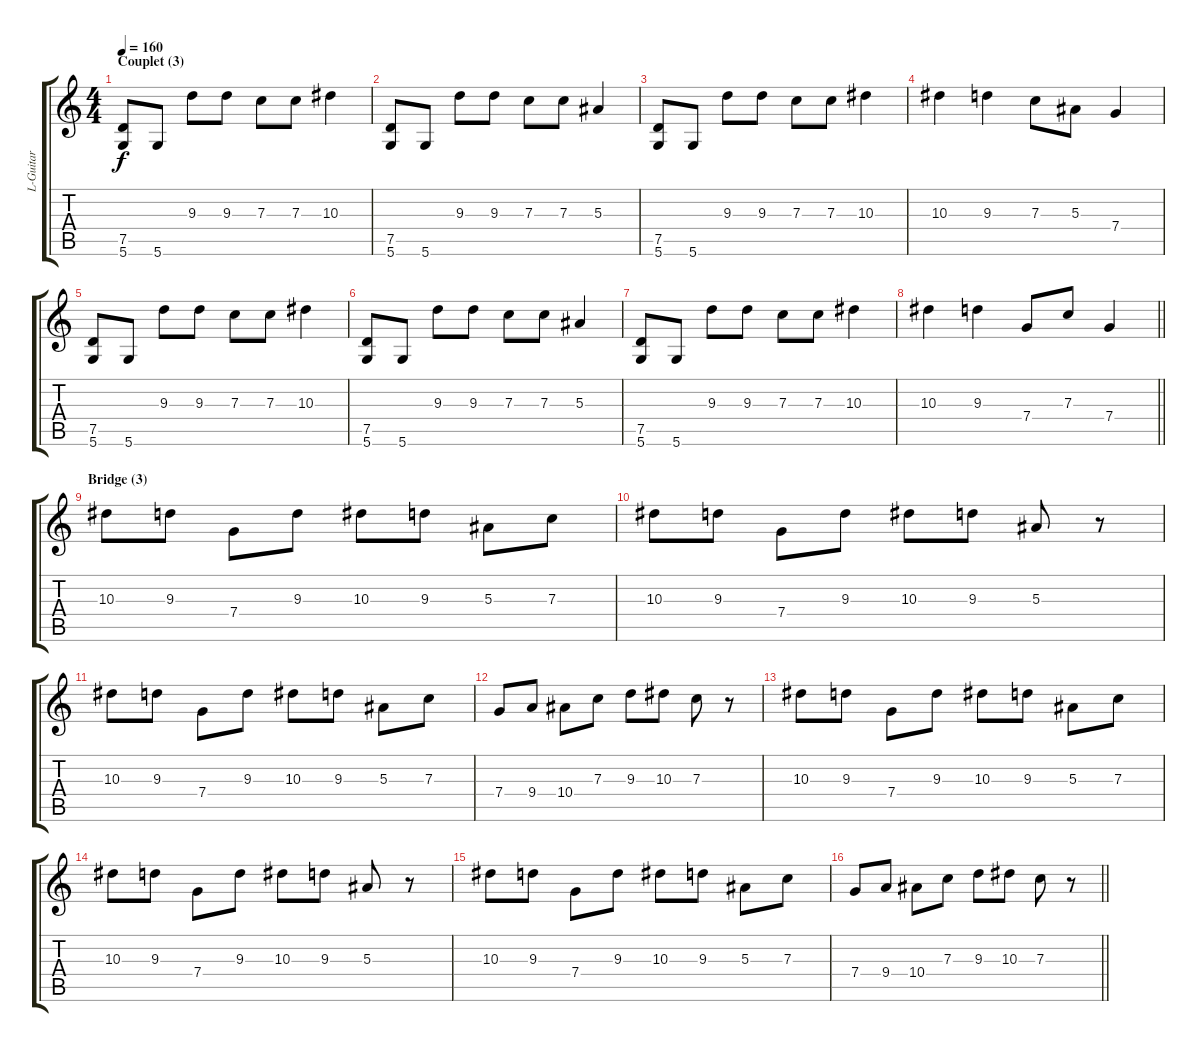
\track ("L-Guitar" "L-Guitar") {instrument distortionguitar}
\staff {score tabs}
\tuning (D4 A3 F3 C3 G2 D2) {hide}
\ts (4 4)
\section ("" "Couplet (3)")
\tempo 160
\clef g2
\ks c
(7.5 5.6).8{dy f} 5.6.8 9.3.8 9.3.8 7.3.8 7.3.8 10.3.4 |
(7.5 5.6).8 5.6.8 9.3.8 9.3.8 7.3.8 7.3.8 5.3.4 |
(7.5 5.6).8 5.6.8 9.3.8 9.3.8 7.3.8 7.3.8 10.3.4 |
10.3.4 9.3.4 7.3.8 5.3.8 7.4.4 |
(7.5 5.6).8 5.6.8 9.3.8 9.3.8 7.3.8 7.3.8 10.3.4 |
(7.5 5.6).8 5.6.8 9.3.8 9.3.8 7.3.8 7.3.8 5.3.4 |
(7.5 5.6).8 5.6.8 9.3.8 9.3.8 7.3.8 7.3.8 10.3.4 |
\barLineRight lightlight
10.3.4 9.3.4 7.4.8 7.3.8 7.4.4 |
\section ("" "Bridge (3)")
10.3.8 9.3.8 7.4.8 9.3.8 10.3.8 9.3.8 5.3.8 7.3.8 |
10.3.8 9.3.8 7.4.8 9.3.8 10.3.8 9.3.8 5.3.8 r.8 |
10.3.8 9.3.8 7.4.8 9.3.8 10.3.8 9.3.8 5.3.8 7.3.8 |
7.4.8 9.4.8 10.4.8 7.3.8 9.3.8 10.3.8 7.3.8 r.8 |
10.3.8 9.3.8 7.4.8 9.3.8 10.3.8 9.3.8 5.3.8 7.3.8 |
10.3.8 9.3.8 7.4.8 9.3.8 10.3.8 9.3.8 5.3.8 r.8 |
10.3.8 9.3.8 7.4.8 9.3.8 10.3.8 9.3.8 5.3.8 7.3.8 |
\barLineRight lightlight
7.4.8 9.4.8 10.4.8 7.3.8 9.3.8 10.3.8 7.3.8 r.8
